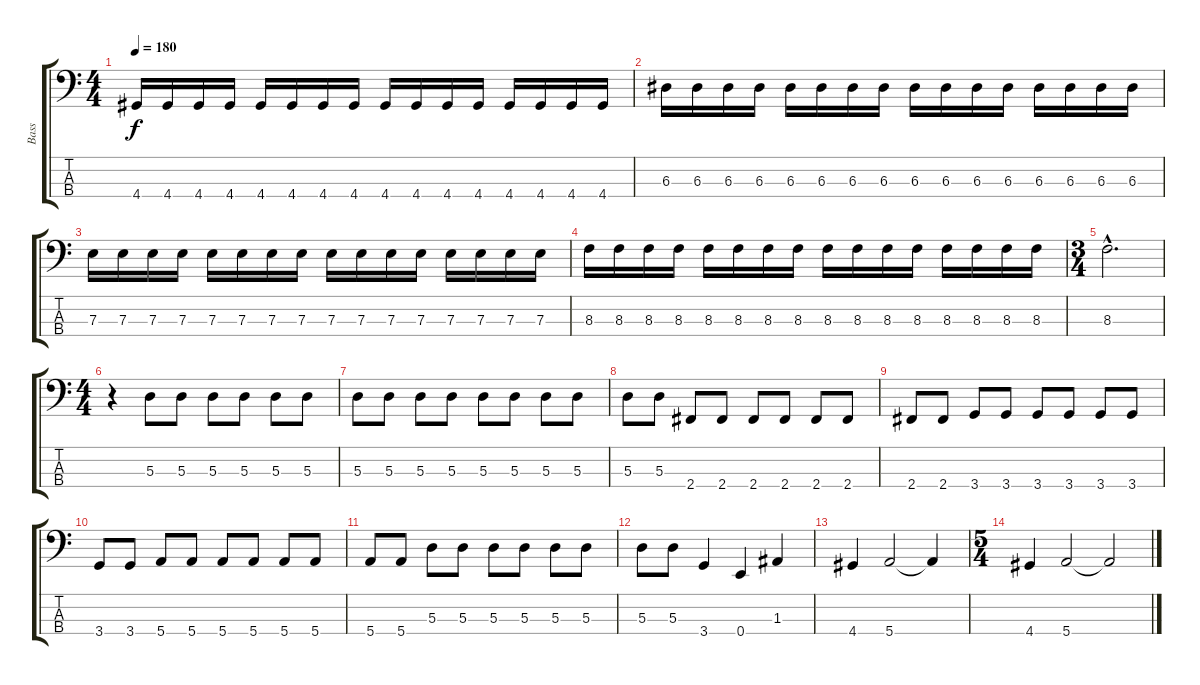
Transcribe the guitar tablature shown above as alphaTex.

\track ("Bass" "Bass") {instrument fretlessbass}
\staff {score tabs}
\tuning (G2 D2 A1 E1) {hide}
\ts (4 4)
\tempo 180
\clef f4
\ks c
4.4.16{dy f} 4.4.16 4.4.16 4.4.16 4.4.16 4.4.16 4.4.16 4.4.16 4.4.16 4.4.16 4.4.16 4.4.16 4.4.16 4.4.16 4.4.16 4.4.16 |
6.3.16 6.3.16 6.3.16 6.3.16 6.3.16 6.3.16 6.3.16 6.3.16 6.3.16 6.3.16 6.3.16 6.3.16 6.3.16 6.3.16 6.3.16 6.3.16 |
7.3.16 7.3.16 7.3.16 7.3.16 7.3.16 7.3.16 7.3.16 7.3.16 7.3.16 7.3.16 7.3.16 7.3.16 7.3.16 7.3.16 7.3.16 7.3.16 |
8.3.16 8.3.16 8.3.16 8.3.16 8.3.16 8.3.16 8.3.16 8.3.16 8.3.16 8.3.16 8.3.16 8.3.16 8.3.16 8.3.16 8.3.16 8.3.16 |
\ts (3 4)
8.3{hac}.2{d} |
\ts (4 4)
r.4 5.3.8 5.3.8 5.3.8 5.3.8 5.3.8 5.3.8 |
5.3.8 5.3.8 5.3.8 5.3.8 5.3.8 5.3.8 5.3.8 5.3.8 |
5.3.8 5.3.8 2.4.8 2.4.8 2.4.8 2.4.8 2.4.8 2.4.8 |
2.4.8 2.4.8 3.4.8 3.4.8 3.4.8 3.4.8 3.4.8 3.4.8 |
3.4.8 3.4.8 5.4.8 5.4.8 5.4.8 5.4.8 5.4.8 5.4.8 |
5.4.8 5.4.8 5.3.8 5.3.8 5.3.8 5.3.8 5.3.8 5.3.8 |
5.3.8 5.3.8 3.4.4 0.4.4 1.3.4 |
4.4.4 5.4.2 5.4{t}.4 |
\ts (5 4)
4.4.4 5.4.2 5.4{t}.2
